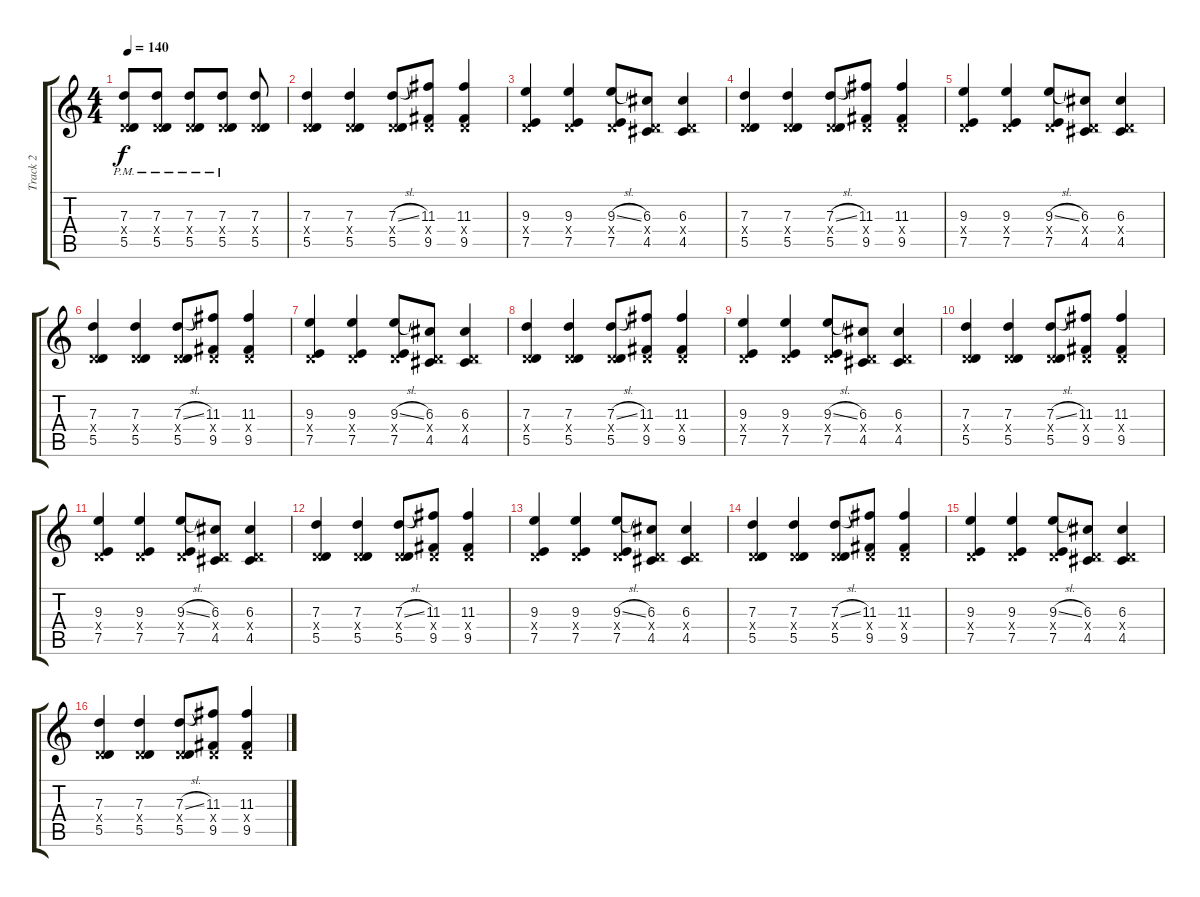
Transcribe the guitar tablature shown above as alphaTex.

\track ("Track 2" "Track 2") {instrument overdrivenguitar}
\staff {score tabs}
\tuning (E4 B3 G3 D3 A2 E2) {hide}
\ts (4 4)
\tempo 140
\clef g2
\ks c
(7.3{pm} 0.4{x} 5.5).8{dy f} (7.3{pm} 0.4{x} 5.5).8 (7.3{pm} 0.4{x} 5.5).8 (7.3{pm} 0.4{x} 5.5).8 (7.3 0.4{x} 5.5).8 |
(7.3 0.4{x} 5.5).4 (7.3 0.4{x} 5.5).4 (7.3{sl} 0.4{x} 5.5).8 (11.3 0.4{x} 9.5).8 (11.3 0.4{x} 9.5).4 |
(9.3 0.4{x} 7.5).4 (9.3 0.4{x} 7.5).4 (9.3{sl} 0.4{x} 7.5).8 (6.3 0.4{x} 4.5).8 (6.3 0.4{x} 4.5).4 |
(7.3 0.4{x} 5.5).4 (7.3 0.4{x} 5.5).4 (7.3{sl} 0.4{x} 5.5).8 (11.3 0.4{x} 9.5).8 (11.3 0.4{x} 9.5).4 |
(9.3 0.4{x} 7.5).4 (9.3 0.4{x} 7.5).4 (9.3{sl} 0.4{x} 7.5).8 (6.3 0.4{x} 4.5).8 (6.3 0.4{x} 4.5).4 |
(7.3 0.4{x} 5.5).4 (7.3 0.4{x} 5.5).4 (7.3{sl} 0.4{x} 5.5).8 (11.3 0.4{x} 9.5).8 (11.3 0.4{x} 9.5).4 |
(9.3 0.4{x} 7.5).4 (9.3 0.4{x} 7.5).4 (9.3{sl} 0.4{x} 7.5).8 (6.3 0.4{x} 4.5).8 (6.3 0.4{x} 4.5).4 |
(7.3 0.4{x} 5.5).4 (7.3 0.4{x} 5.5).4 (7.3{sl} 0.4{x} 5.5).8 (11.3 0.4{x} 9.5).8 (11.3 0.4{x} 9.5).4 |
(9.3 0.4{x} 7.5).4 (9.3 0.4{x} 7.5).4 (9.3{sl} 0.4{x} 7.5).8 (6.3 0.4{x} 4.5).8 (6.3 0.4{x} 4.5).4 |
(7.3 0.4{x} 5.5).4 (7.3 0.4{x} 5.5).4 (7.3{sl} 0.4{x} 5.5).8 (11.3 0.4{x} 9.5).8 (11.3 0.4{x} 9.5).4 |
(9.3 0.4{x} 7.5).4 (9.3 0.4{x} 7.5).4 (9.3{sl} 0.4{x} 7.5).8 (6.3 0.4{x} 4.5).8 (6.3 0.4{x} 4.5).4 |
(7.3 0.4{x} 5.5).4 (7.3 0.4{x} 5.5).4 (7.3{sl} 0.4{x} 5.5).8 (11.3 0.4{x} 9.5).8 (11.3 0.4{x} 9.5).4 |
(9.3 0.4{x} 7.5).4 (9.3 0.4{x} 7.5).4 (9.3{sl} 0.4{x} 7.5).8 (6.3 0.4{x} 4.5).8 (6.3 0.4{x} 4.5).4 |
(7.3 0.4{x} 5.5).4 (7.3 0.4{x} 5.5).4 (7.3{sl} 0.4{x} 5.5).8 (11.3 0.4{x} 9.5).8 (11.3 0.4{x} 9.5).4 |
(9.3 0.4{x} 7.5).4 (9.3 0.4{x} 7.5).4 (9.3{sl} 0.4{x} 7.5).8 (6.3 0.4{x} 4.5).8 (6.3 0.4{x} 4.5).4 |
(7.3 0.4{x} 5.5).4 (7.3 0.4{x} 5.5).4 (7.3{sl} 0.4{x} 5.5).8 (11.3 0.4{x} 9.5).8 (11.3 0.4{x} 9.5).4
